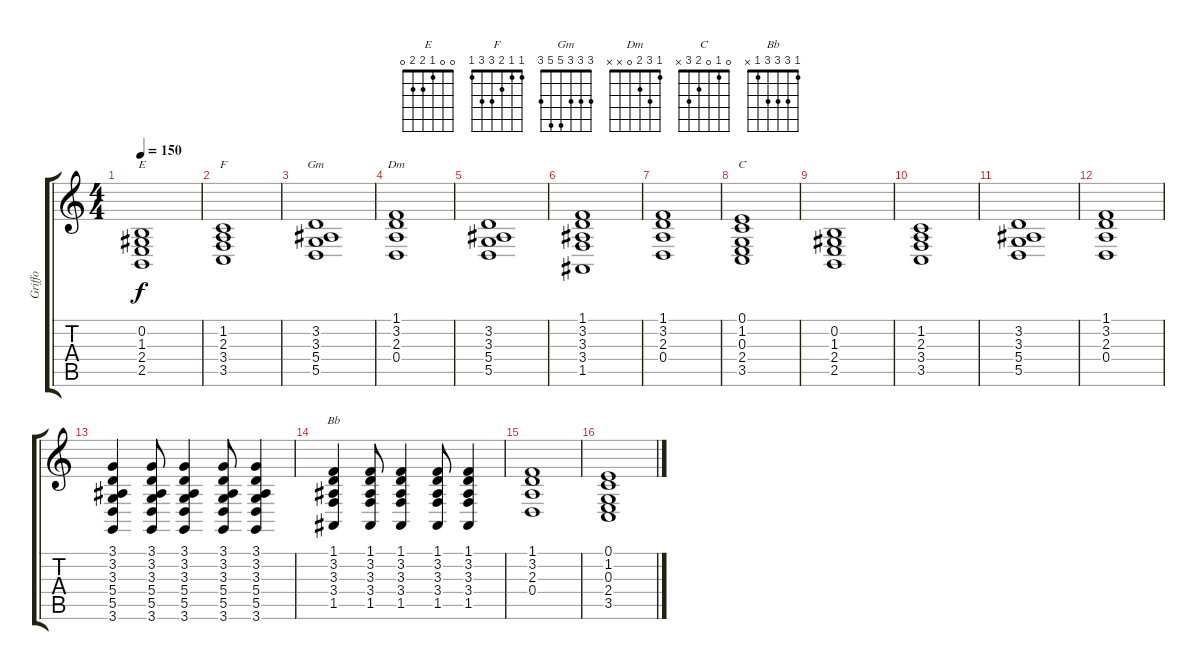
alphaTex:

\track ("Griffo" "Griffo") {instrument stringensemble1}
\staff {score tabs}
\tuning (E4 B3 G3 D3 A2 E2) {hide}
\chord ("E" 0 0 1 2 2 0)
\chord ("F" 1 1 2 3 3 1)
\chord ("Gm" 3 3 3 5 5 3)
\chord ("Dm" 1 3 2 0 x x)
\chord ("C" 0 1 0 2 3 x)
\chord ("Bb" 1 3 3 3 1 x)
\ts (4 4)
\tempo 150
\clef g2
\ks c
(0.2 1.3 2.4 2.5).1{ch "E" dy f instrument stringensemble1} |
(1.2 2.3 3.4 3.5).1{ch "F"} |
(3.2 3.3 5.4 5.5).1{ch "Gm"} |
(1.1 3.2 2.3 0.4).1{ch "Dm"} |
(3.2 3.3 5.4 5.5).1 |
(1.1 3.2 3.3 3.4 1.5).1 |
(1.1 3.2 2.3 0.4).1 |
(0.1 1.2 0.3 2.4 3.5).1{ch "C"} |
(0.2 1.3 2.4 2.5).1 |
(1.2 2.3 3.4 3.5).1 |
(3.2 3.3 5.4 5.5).1 |
(1.1 3.2 2.3 0.4).1 |
(3.1 3.2 3.3 5.4 5.5 3.6).4 (3.1 3.2 3.3 5.4 5.5 3.6).8 (3.1 3.2 3.3 5.4 5.5 3.6).4 (3.1 3.2 3.3 5.4 5.5 3.6).8 (3.1 3.2 3.3 5.4 5.5 3.6).4 |
(1.1 3.2 3.3 3.4 1.5).4{ch "Bb"} (1.1 3.2 3.3 3.4 1.5).8 (1.1 3.2 3.3 3.4 1.5).4 (1.1 3.2 3.3 3.4 1.5).8 (1.1 3.2 3.3 3.4 1.5).4 |
(1.1 3.2 2.3 0.4).1 |
(0.1 1.2 0.3 2.4 3.5).1
